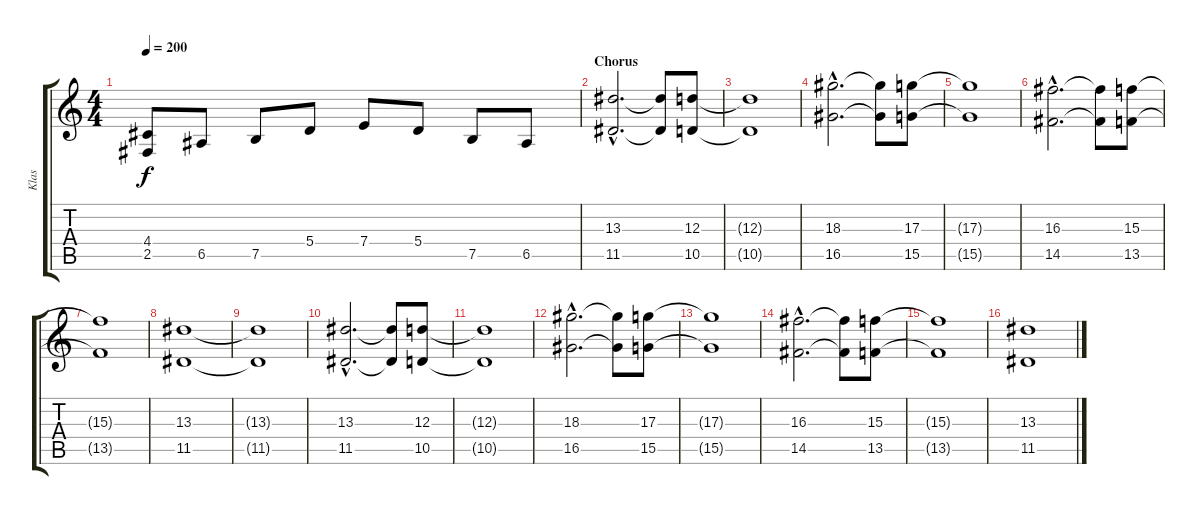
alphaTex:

\track ("Klas" "Klas") {instrument distortionguitar}
\staff {score tabs}
\tuning (B3 Gb3 D3 A2 E2 B1) {hide}
\ts (4 4)
\tempo 200
\clef g2
\ks c
(4.4{t} 2.5{t}).8{dy f} 6.5.8 7.5.8 5.4.8 7.4.8 5.4.8 7.5.8 6.5.8 |
\section ("" "Chorus")
(13.3{hac} 11.5{hac}).2{d} (13.3{t} 11.5{t}).8 (12.3 10.5).8 |
(12.3{t} 10.5{t}).1 |
(18.3{hac} 16.5{hac}).2{d} (18.3{t} 16.5{t}).8 (17.3 15.5).8 |
(17.3{t} 15.5{t}).1 |
(16.3{hac} 14.5{hac}).2{d} (16.3{t} 14.5{t}).8 (15.3 13.5).8 |
(15.3{t} 13.5{t}).1 |
(13.3 11.5).1 |
(13.3{t} 11.5{t}).1 |
(13.3{hac} 11.5{hac}).2{d} (13.3{t} 11.5{t}).8 (12.3 10.5).8 |
(12.3{t} 10.5{t}).1 |
(18.3{hac} 16.5{hac}).2{d} (18.3{t} 16.5{t}).8 (17.3 15.5).8 |
(17.3{t} 15.5{t}).1 |
(16.3{hac} 14.5{hac}).2{d} (16.3{t} 14.5{t}).8 (15.3 13.5).8 |
(15.3{t} 13.5{t}).1 |
(13.3 11.5).1
